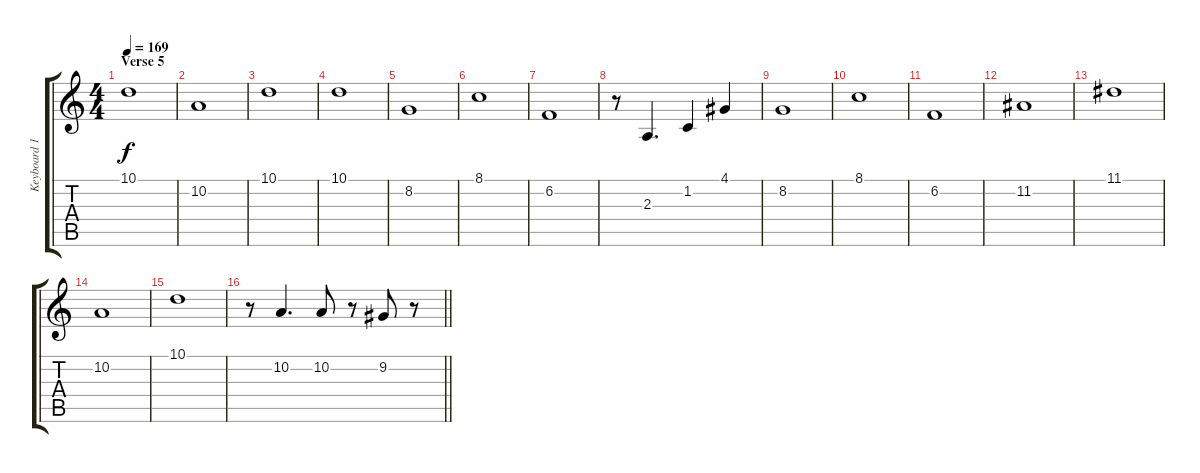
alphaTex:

\track ("Keyboard 1" "Keyboard 1") {instrument tremolostrings}
\staff {score tabs}
\tuning (E4 B3 G3 D3 A2 E2) {hide}
\ts (4 4)
\section ("" "Verse 5")
\tempo 169
\clef g2
\ks c
10.1.1{dy f} |
10.2.1 |
10.1.1 |
10.1.1 |
8.2.1 |
8.1.1 |
6.2.1 |
r.8 2.3.4{d} 1.2.4 4.1.4 |
8.2.1 |
8.1.1 |
6.2.1 |
11.2.1 |
11.1.1 |
10.2.1 |
10.1.1 |
\barLineRight lightlight
r.8 10.2.4{d} 10.2.8 r.8 9.2.8 r.8
